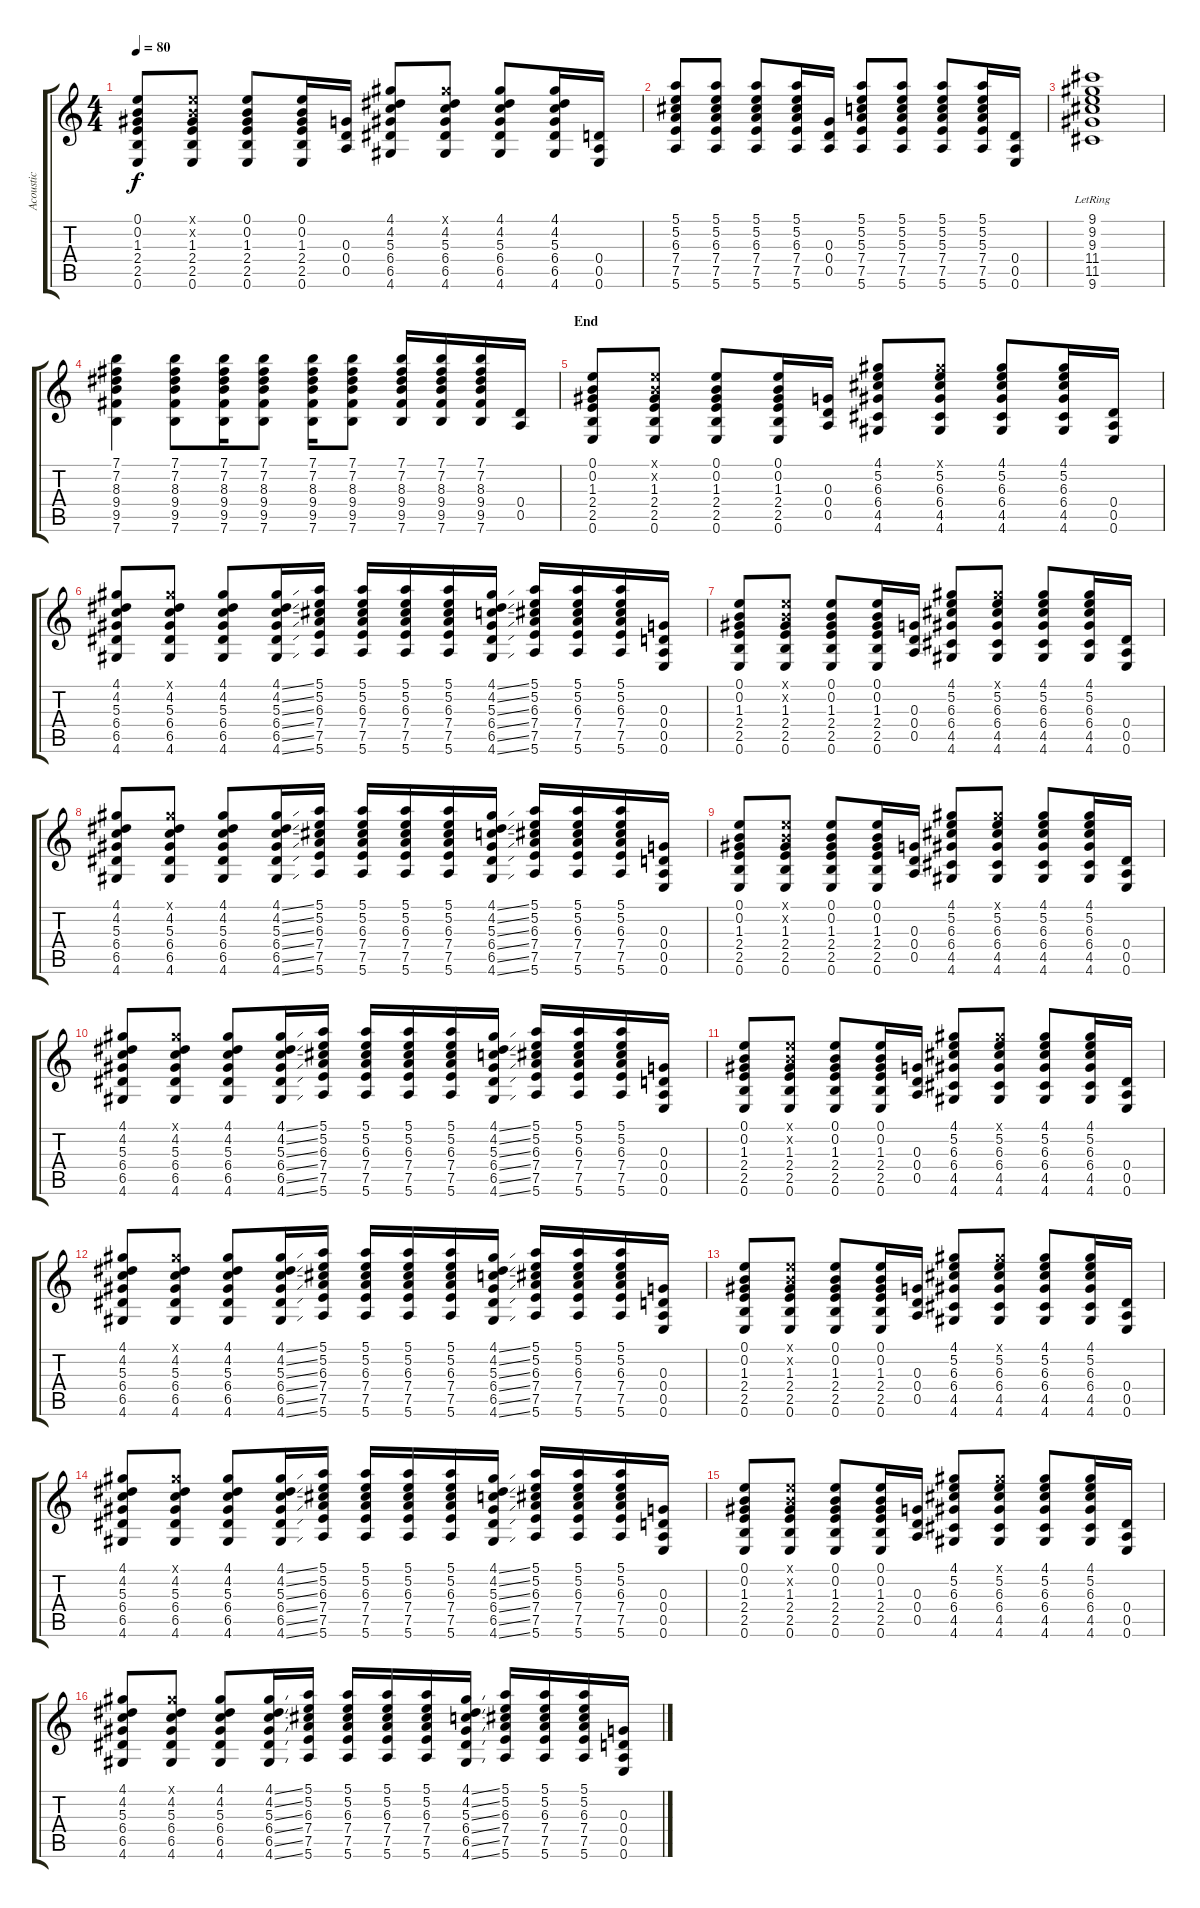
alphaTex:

\track ("Acoustic" "Acoustic") {instrument acousticguitarsteel}
\staff {score tabs}
\tuning (E4 B3 G3 D3 A2 E2) {hide}
\ts (4 4)
\tempo 80
\clef g2
\ks c
(0.1 0.2 1.3 2.4 2.5 0.6).8{dy f} (0.1{x} 0.2{x} 1.3 2.4 2.5 0.6).8 (0.1 0.2 1.3 2.4 2.5 0.6).8 (0.1 0.2 1.3 2.4 2.5 0.6).16 (0.3 0.4 0.5).16 (4.1 4.2 5.3 6.4 6.5 4.6).8 (4.1{x} 4.2 5.3 6.4 6.5 4.6).8 (4.1 4.2 5.3 6.4 6.5 4.6).8 (4.1 4.2 5.3 6.4 6.5 4.6).16 (0.4 0.5 0.6).16 |
(5.1 5.2 6.3 7.4 7.5 5.6).8 (5.1 5.2 6.3 7.4 7.5 5.6).8 (5.1 5.2 6.3 7.4 7.5 5.6).8 (5.1 5.2 6.3 7.4 7.5 5.6).16 (0.3 0.4 0.5).16 (5.1 5.2 5.3 7.4 7.5 5.6).8 (5.1 5.2 5.3 7.4 7.5 5.6).8 (5.1 5.2 5.3 7.4 7.5 5.6).8 (5.1 5.2 5.3 7.4 7.5 5.6).16 (0.4 0.5 0.6).16 |
(9.1{lr} 9.2{lr} 9.3{lr} 11.4{lr} 11.5{lr} 9.6{lr}).1 |
(7.1 7.2 8.3 9.4 9.5 7.6).4 (7.1 7.2 8.3 9.4 9.5 7.6).8 (7.1 7.2 8.3 9.4 9.5 7.6).16 (7.1 7.2 8.3 9.4 9.5 7.6).8 (7.1 7.2 8.3 9.4 9.5 7.6).16 (7.1 7.2 8.3 9.4 9.5 7.6).8 (7.1 7.2 8.3 9.4 9.5 7.6).16 (7.1 7.2 8.3 9.4 9.5 7.6).16 (7.1 7.2 8.3 9.4 9.5 7.6).16 (0.4 0.5).16 |
\section ("" "End")
(0.1 0.2 1.3 2.4 2.5 0.6).8 (0.1{x} 0.2{x} 1.3 2.4 2.5 0.6).8 (0.1 0.2 1.3 2.4 2.5 0.6).8 (0.1 0.2 1.3 2.4 2.5 0.6).16 (0.3 0.4 0.5).16 (4.1 5.2 6.3 6.4 4.5 4.6).8 (4.1{x} 5.2 6.3 6.4 4.5 4.6).8 (4.1 5.2 6.3 6.4 4.5 4.6).8 (4.1 5.2 6.3 6.4 4.5 4.6).16 (0.4 0.5 0.6).16 |
(4.1 4.2 5.3 6.4 6.5 4.6).8 (4.1{x} 4.2 5.3 6.4 6.5 4.6).8 (4.1 4.2 5.3 6.4 6.5 4.6).8 (4.1{ss} 4.2{ss} 5.3{ss} 6.4{ss} 6.5{ss} 4.6{ss}).16 (5.1 5.2 6.3 7.4 7.5 5.6).16 (5.1 5.2 6.3 7.4 7.5 5.6).16 (5.1 5.2 6.3 7.4 7.5 5.6).16 (5.1 5.2 6.3 7.4 7.5 5.6).16 (4.1{ss} 4.2{ss} 5.3{ss} 6.4{ss} 6.5{ss} 4.6{ss}).16 (5.1 5.2 6.3 7.4 7.5 5.6).16 (5.1 5.2 6.3 7.4 7.5 5.6).16 (5.1 5.2 6.3 7.4 7.5 5.6).16 (0.3 0.4 0.5 0.6).16 |
(0.1 0.2 1.3 2.4 2.5 0.6).8 (0.1{x} 0.2{x} 1.3 2.4 2.5 0.6).8 (0.1 0.2 1.3 2.4 2.5 0.6).8 (0.1 0.2 1.3 2.4 2.5 0.6).16 (0.3 0.4 0.5).16 (4.1 5.2 6.3 6.4 4.5 4.6).8 (4.1{x} 5.2 6.3 6.4 4.5 4.6).8 (4.1 5.2 6.3 6.4 4.5 4.6).8 (4.1 5.2 6.3 6.4 4.5 4.6).16 (0.4 0.5 0.6).16 |
(4.1 4.2 5.3 6.4 6.5 4.6).8 (4.1{x} 4.2 5.3 6.4 6.5 4.6).8 (4.1 4.2 5.3 6.4 6.5 4.6).8 (4.1{ss} 4.2{ss} 5.3{ss} 6.4{ss} 6.5{ss} 4.6{ss}).16 (5.1 5.2 6.3 7.4 7.5 5.6).16 (5.1 5.2 6.3 7.4 7.5 5.6).16 (5.1 5.2 6.3 7.4 7.5 5.6).16 (5.1 5.2 6.3 7.4 7.5 5.6).16 (4.1{ss} 4.2{ss} 5.3{ss} 6.4{ss} 6.5{ss} 4.6{ss}).16 (5.1 5.2 6.3 7.4 7.5 5.6).16 (5.1 5.2 6.3 7.4 7.5 5.6).16 (5.1 5.2 6.3 7.4 7.5 5.6).16 (0.3 0.4 0.5 0.6).16 |
(0.1 0.2 1.3 2.4 2.5 0.6).8 (0.1{x} 0.2{x} 1.3 2.4 2.5 0.6).8 (0.1 0.2 1.3 2.4 2.5 0.6).8 (0.1 0.2 1.3 2.4 2.5 0.6).16 (0.3 0.4 0.5).16 (4.1 5.2 6.3 6.4 4.5 4.6).8 (4.1{x} 5.2 6.3 6.4 4.5 4.6).8 (4.1 5.2 6.3 6.4 4.5 4.6).8 (4.1 5.2 6.3 6.4 4.5 4.6).16 (0.4 0.5 0.6).16 |
(4.1 4.2 5.3 6.4 6.5 4.6).8 (4.1{x} 4.2 5.3 6.4 6.5 4.6).8 (4.1 4.2 5.3 6.4 6.5 4.6).8 (4.1{ss} 4.2{ss} 5.3{ss} 6.4{ss} 6.5{ss} 4.6{ss}).16 (5.1 5.2 6.3 7.4 7.5 5.6).16 (5.1 5.2 6.3 7.4 7.5 5.6).16 (5.1 5.2 6.3 7.4 7.5 5.6).16 (5.1 5.2 6.3 7.4 7.5 5.6).16 (4.1{ss} 4.2{ss} 5.3{ss} 6.4{ss} 6.5{ss} 4.6{ss}).16 (5.1 5.2 6.3 7.4 7.5 5.6).16 (5.1 5.2 6.3 7.4 7.5 5.6).16 (5.1 5.2 6.3 7.4 7.5 5.6).16 (0.3 0.4 0.5 0.6).16 |
(0.1 0.2 1.3 2.4 2.5 0.6).8 (0.1{x} 0.2{x} 1.3 2.4 2.5 0.6).8 (0.1 0.2 1.3 2.4 2.5 0.6).8 (0.1 0.2 1.3 2.4 2.5 0.6).16 (0.3 0.4 0.5).16 (4.1 5.2 6.3 6.4 4.5 4.6).8 (4.1{x} 5.2 6.3 6.4 4.5 4.6).8 (4.1 5.2 6.3 6.4 4.5 4.6).8 (4.1 5.2 6.3 6.4 4.5 4.6).16 (0.4 0.5 0.6).16 |
(4.1 4.2 5.3 6.4 6.5 4.6).8 (4.1{x} 4.2 5.3 6.4 6.5 4.6).8 (4.1 4.2 5.3 6.4 6.5 4.6).8 (4.1{ss} 4.2{ss} 5.3{ss} 6.4{ss} 6.5{ss} 4.6{ss}).16 (5.1 5.2 6.3 7.4 7.5 5.6).16 (5.1 5.2 6.3 7.4 7.5 5.6).16 (5.1 5.2 6.3 7.4 7.5 5.6).16 (5.1 5.2 6.3 7.4 7.5 5.6).16 (4.1{ss} 4.2{ss} 5.3{ss} 6.4{ss} 6.5{ss} 4.6{ss}).16 (5.1 5.2 6.3 7.4 7.5 5.6).16 (5.1 5.2 6.3 7.4 7.5 5.6).16 (5.1 5.2 6.3 7.4 7.5 5.6).16 (0.3 0.4 0.5 0.6).16 |
(0.1 0.2 1.3 2.4 2.5 0.6).8{volume 5} (0.1{x} 0.2{x} 1.3 2.4 2.5 0.6).8 (0.1 0.2 1.3 2.4 2.5 0.6).8 (0.1 0.2 1.3 2.4 2.5 0.6).16 (0.3 0.4 0.5).16 (4.1 5.2 6.3 6.4 4.5 4.6).8 (4.1{x} 5.2 6.3 6.4 4.5 4.6).8 (4.1 5.2 6.3 6.4 4.5 4.6).8 (4.1 5.2 6.3 6.4 4.5 4.6).16 (0.4 0.5 0.6).16 |
(4.1 4.2 5.3 6.4 6.5 4.6).8 (4.1{x} 4.2 5.3 6.4 6.5 4.6).8 (4.1 4.2 5.3 6.4 6.5 4.6).8 (4.1{ss} 4.2{ss} 5.3{ss} 6.4{ss} 6.5{ss} 4.6{ss}).16 (5.1 5.2 6.3 7.4 7.5 5.6).16 (5.1 5.2 6.3 7.4 7.5 5.6).16 (5.1 5.2 6.3 7.4 7.5 5.6).16 (5.1 5.2 6.3 7.4 7.5 5.6).16 (4.1{ss} 4.2{ss} 5.3{ss} 6.4{ss} 6.5{ss} 4.6{ss}).16 (5.1 5.2 6.3 7.4 7.5 5.6).16 (5.1 5.2 6.3 7.4 7.5 5.6).16 (5.1 5.2 6.3 7.4 7.5 5.6).16 (0.3 0.4 0.5 0.6).16 |
(0.1 0.2 1.3 2.4 2.5 0.6).8{volume 0} (0.1{x} 0.2{x} 1.3 2.4 2.5 0.6).8 (0.1 0.2 1.3 2.4 2.5 0.6).8 (0.1 0.2 1.3 2.4 2.5 0.6).16 (0.3 0.4 0.5).16 (4.1 5.2 6.3 6.4 4.5 4.6).8 (4.1{x} 5.2 6.3 6.4 4.5 4.6).8 (4.1 5.2 6.3 6.4 4.5 4.6).8 (4.1 5.2 6.3 6.4 4.5 4.6).16 (0.4 0.5 0.6).16 |
(4.1 4.2 5.3 6.4 6.5 4.6).8 (4.1{x} 4.2 5.3 6.4 6.5 4.6).8 (4.1 4.2 5.3 6.4 6.5 4.6).8 (4.1{ss} 4.2{ss} 5.3{ss} 6.4{ss} 6.5{ss} 4.6{ss}).16 (5.1 5.2 6.3 7.4 7.5 5.6).16 (5.1 5.2 6.3 7.4 7.5 5.6).16 (5.1 5.2 6.3 7.4 7.5 5.6).16 (5.1 5.2 6.3 7.4 7.5 5.6).16 (4.1{ss} 4.2{ss} 5.3{ss} 6.4{ss} 6.5{ss} 4.6{ss}).16 (5.1 5.2 6.3 7.4 7.5 5.6).16 (5.1 5.2 6.3 7.4 7.5 5.6).16 (5.1 5.2 6.3 7.4 7.5 5.6).16 (0.3 0.4 0.5 0.6).16
